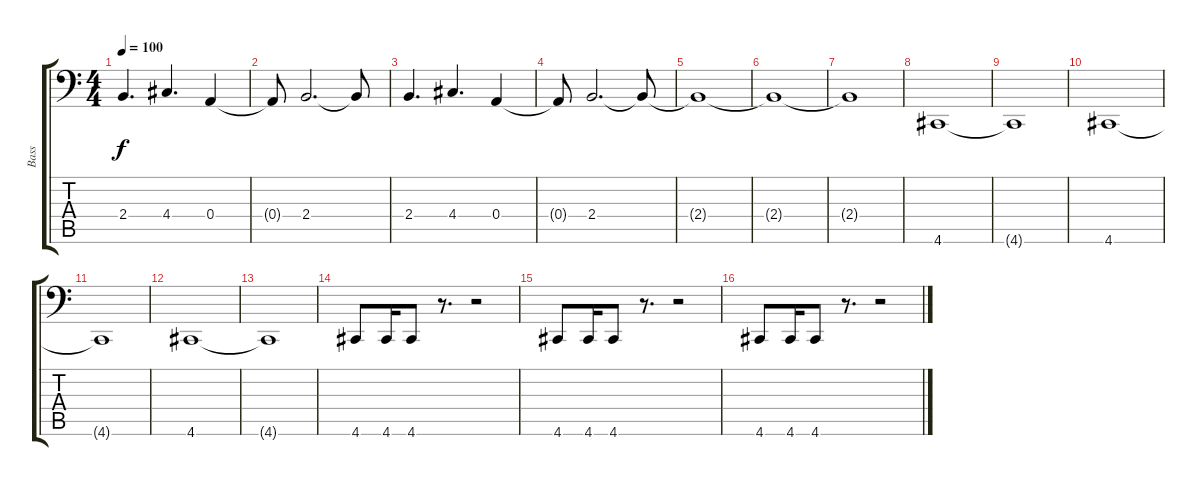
\track ("Bass" "Bass") {instrument electricbassfinger}
\staff {score tabs}
\tuning (C3 G2 D2 A1 E1 A0) {hide}
\ts (4 4)
\tempo 100
\clef f4
\ks c
2.4.4{d dy f} 4.4.4{d} 0.4.4 |
0.4{t}.8 2.4.2{d} 2.4{t}.8 |
2.4.4{d} 4.4.4{d} 0.4.4 |
0.4{t}.8 2.4.2{d} 2.4{t}.8 |
2.4{t}.1 |
2.4{t}.1 |
2.4{t}.1 |
4.6.1 |
4.6{t}.1 |
4.6.1 |
4.6{t}.1 |
4.6.1 |
4.6{t}.1 |
4.6.8 4.6.16 4.6.8 r.8{d} r.2 |
4.6.8 4.6.16 4.6.8 r.8{d} r.2 |
4.6.8 4.6.16 4.6.8 r.8{d} r.2
